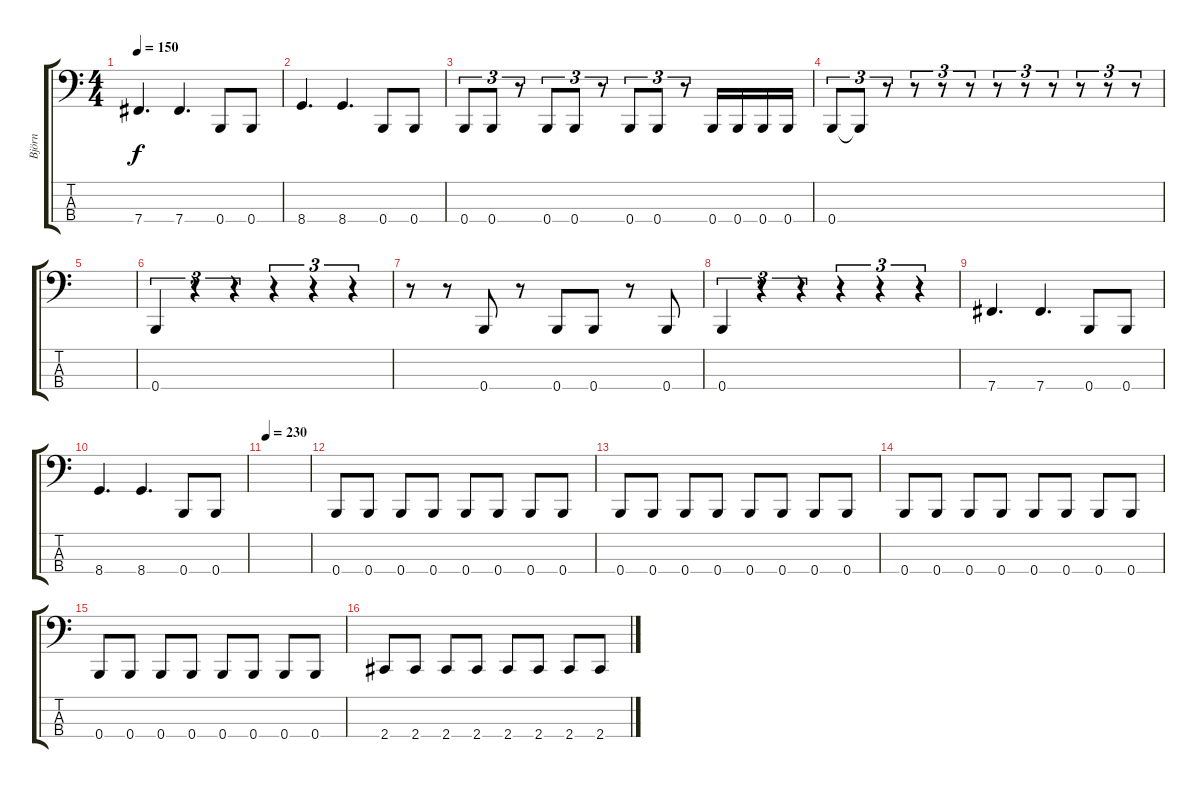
\track ("Björn" "Björn") {instrument electricbassfinger}
\staff {score tabs}
\tuning (E2 B1 Gb1 B0) {hide}
\ts (4 4)
\tempo 150
\clef f4
\ks c
7.4.4{d dy f} 7.4.4{d} 0.4.8 0.4.8 |
8.4.4{d} 8.4.4{d} 0.4.8 0.4.8 |
0.4.8{tu (3 2)} 0.4.8{tu (3 2)} r.8{tu (3 2)} 0.4.8{tu (3 2)} 0.4.8{tu (3 2)} r.8{tu (3 2)} 0.4.8{tu (3 2)} 0.4.8{tu (3 2)} r.8{tu (3 2)} 0.4.16 0.4.16 0.4.16 0.4.16 |
0.4.8{tu (3 2)} 0.4{t}.8{tu (3 2)} r.8{tu (3 2)} r.8{tu (3 2)} r.8{tu (3 2)} r.8{tu (3 2)} r.8{tu (3 2)} r.8{tu (3 2)} r.8{tu (3 2)} r.8{tu (3 2)} r.8{tu (3 2)} r.8{tu (3 2)} |
|
0.4.4{tu (3 2)} r.4{tu (3 2)} r.4{tu (3 2)} r.4{tu (3 2)} r.4{tu (3 2)} r.4{tu (3 2)} |
r.8 r.8 0.4.8 r.8 0.4.8 0.4.8 r.8 0.4.8 |
0.4.4{tu (3 2)} r.4{tu (3 2)} r.4{tu (3 2)} r.4{tu (3 2)} r.4{tu (3 2)} r.4{tu (3 2)} |
7.4.4{d} 7.4.4{d} 0.4.8 0.4.8 |
8.4.4{d} 8.4.4{d} 0.4.8 0.4.8 |
\tempo 230
|
0.4.8 0.4.8 0.4.8 0.4.8 0.4.8 0.4.8 0.4.8 0.4.8 |
0.4.8 0.4.8 0.4.8 0.4.8 0.4.8 0.4.8 0.4.8 0.4.8 |
0.4.8 0.4.8 0.4.8 0.4.8 0.4.8 0.4.8 0.4.8 0.4.8 |
0.4.8 0.4.8 0.4.8 0.4.8 0.4.8 0.4.8 0.4.8 0.4.8 |
2.4.8 2.4.8 2.4.8 2.4.8 2.4.8 2.4.8 2.4.8 2.4.8
